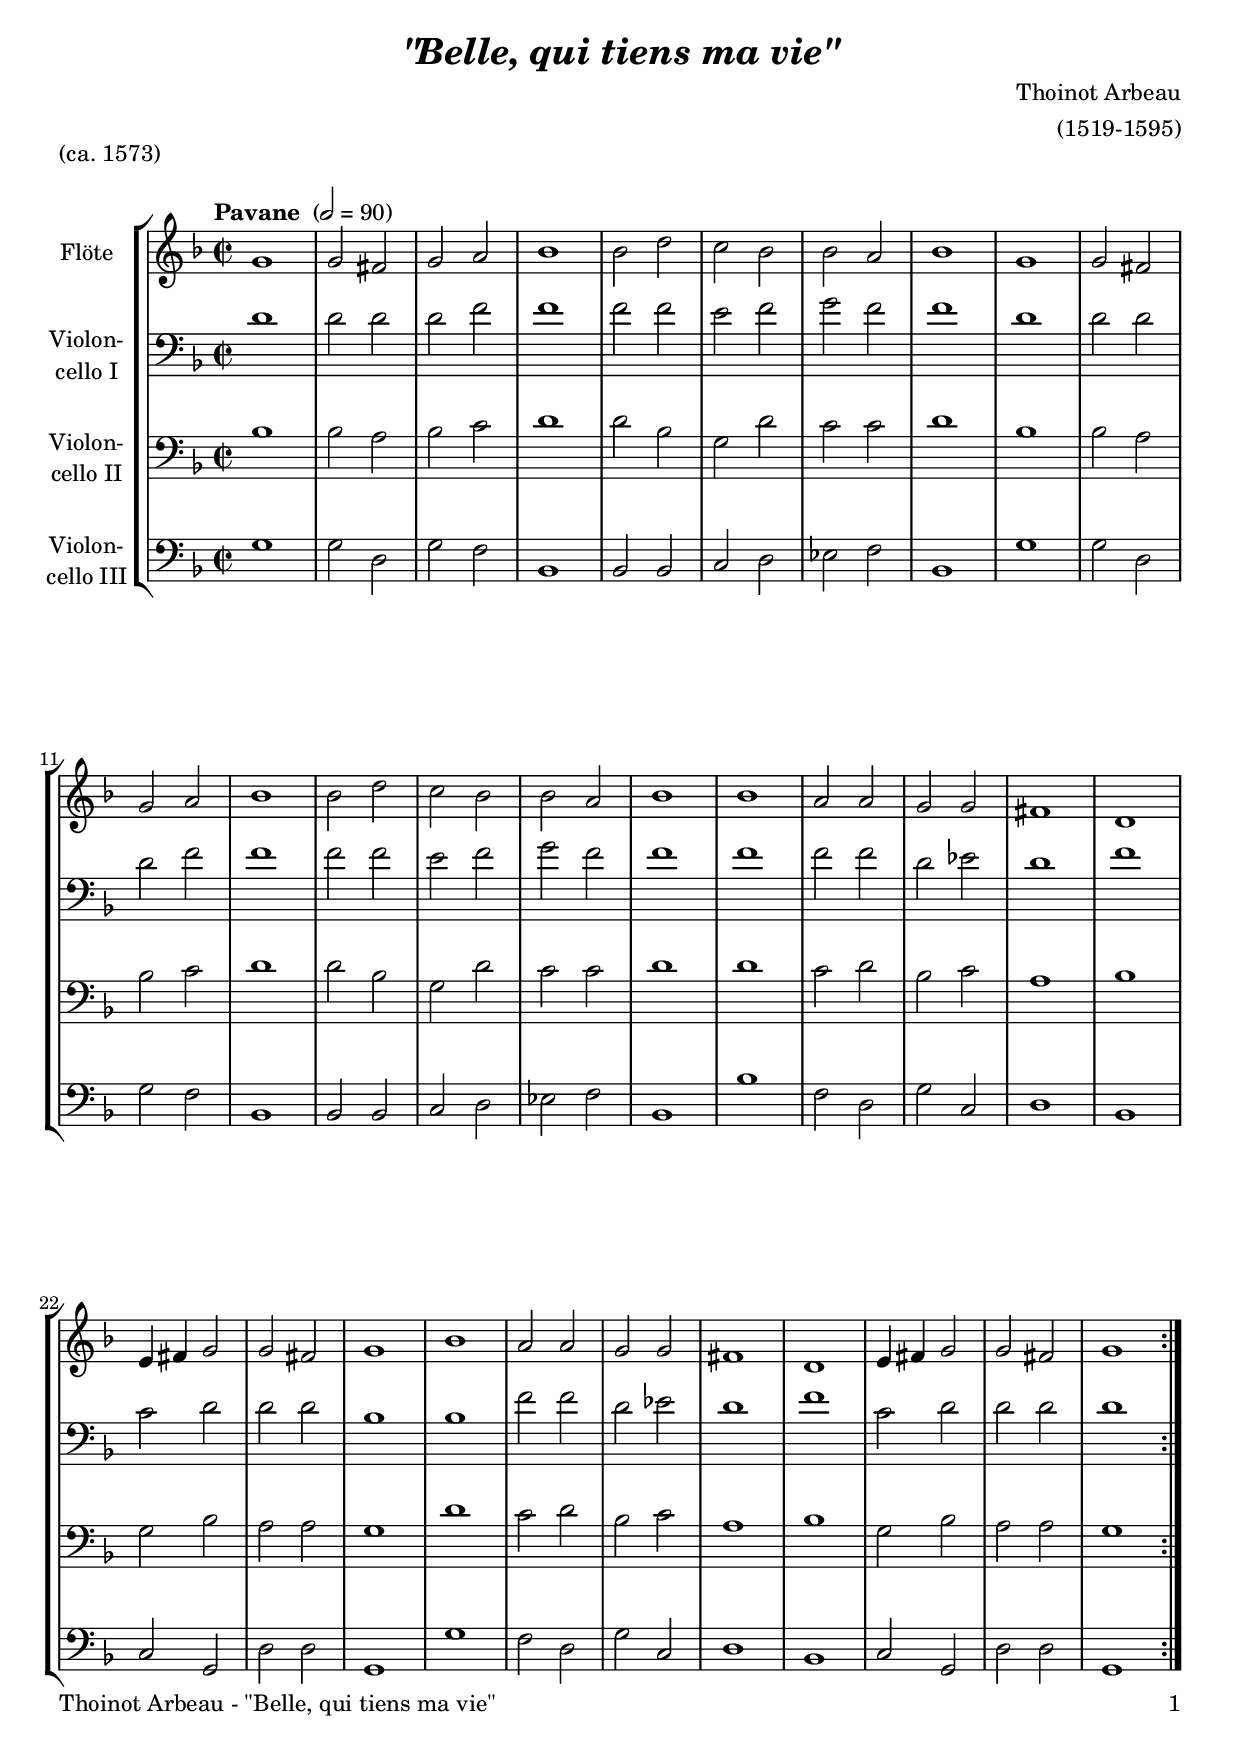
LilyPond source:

\version "2.18.2"
\include "deutsch.ly"
  
#(set-global-staff-size 20)

\header {
  title     = \markup \bold \italic "\"Belle, qui tiens ma vie\""
  composer  = "Thoinot Arbeau"
  arranger  = "(1519-1595)"
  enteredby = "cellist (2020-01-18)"
  piece     = "(ca. 1573)"
}

voiceconsts = {
  \key d \minor
  \time 2/2
  \clef "bass"
%  \numericTimeSignature
  \compressFullBarRests
  % Set default beaming for all staves
% \set Timing.beamExceptions = #'()
% \set Timing.baseMoment     = #(ly:make-moment 1 4)
% \set Timing.beatStructure  = #'(1 1 1)
  \tempo "Pavane " 2=90
}

micl = "clarinet"
mifl = "flute"
miob = "oboe"
mifh = "french horn"
misx = "tenor sax"
mist = "string ensemble 1"
miba = "cello"

va = {
  \voiceconsts
  \clef "treble"
  
  \repeat volta 2 {
    g'1 % 2
    g'2 fis'2 % 3
    g'2 a'2 % 4
    b'1 % 5
    b'2 d''2 % 6
    c''2 b'2 % 7
    b'2 a'2 % 8
    b'1 % 9
    g'1 % 10
    g'2 fis'2 % 11
    g'2 a'2 % 12
    b'1 % 13
    b'2 d''2 % 14
    c''2 b'2 % 15
    b'2 a'2 % 16
    b'1 % 17
    b'1 % 18
    a'2 a'2 % 19
    g'2 g'2 % 20
    fis'1 % 21
    d'1 % 22
    e'4 fis'4 g'2 % 23
    g'2 fis'2 % 24
    g'1 % 25
    b'1 % 26
    a'2 a'2 % 27
    g'2 g'2 % 28
    fis'1 % 29
    d'1 % 30
    e'4 fis'4 g'2 % 31
    g'2 fis'2 % 32
    g'1
  }
}

vb = {
  \voiceconsts

  \repeat volta 2 {
    d'1 % 2
    d'2 d'2 % 3
    d'2 f'2 % 4
    f'1 % 5
    f'2 f'2 % 6
    e'2 f'2 % 7
    g'2 f'2 % 8
    f'1 % 9
    d'1 % 10
    d'2 d'2 % 11
    d'2 f'2 % 12
    f'1 % 13
    f'2 f'2 % 14
    e'2 f'2 % 15
    g'2 f'2 % 16
    f'1 % 17
    f'1 % 18
    f'2 f'2 % 19
    d'2 es'2 % 20
    d'1 % 21
    f'1 % 22
    c'2 d'2 % 23
    d'2 d'2 % 24
    b1 % 25
    b1 % 26
    f'2 f'2 % 27
    d'2 es'2 % 28
    d'1 % 29
    f'1 % 30
    c'2 d'2 % 31
    d'2 d'2 % 32
    d'1
  }
}

vc = {
  \voiceconsts

  \repeat volta 2 {
    b1 % 2
    b2 a2 % 3
    b2 c'2 % 4
    d'1 % 5
    d'2 b2 % 6
    g2 d'2 % 7
    c'2 c'2 % 8
    d'1 % 9
    b1 % 10
    b2 a2 % 11
    b2 c'2 % 12
    d'1 % 13
    d'2 b2 % 14
    g2 d'2 % 15
    c'2 c'2 % 16
    d'1 % 17
    d'1 % 18
    c'2 d'2 % 19
    b2 c'2 % 20
    a1 % 21
    b1 % 22
    g2 b2 % 23
    a2 a2 % 24
    g1 % 25
    d'1 % 26
    c'2 d'2 % 27
    b2 c'2 % 28
    a1 % 29
    b1 % 30
    g2 b2 % 31
    a2 a2 % 32
    g1
  }
}

vd = {
  \voiceconsts

  \repeat volta 2 {
    g1 % 2
    g2 d2 % 3
    g2 f2 % 4
    b,1 % 5
    b,2 b,2 % 6
    c2 d2 % 7
    es2 f2 % 8
    b,1 % 9
    g1 % 10
    g2 d2 % 11
    g2 f2 % 12
    b,1 % 13
    b,2 b,2 % 14
    c2 d2 % 15
    es2 f2 % 16
    b,1 % 17
    b1 % 18
    f2 d2 % 19
    g2 c2 % 20
    d1 % 21
    b,1 % 22
    c2 g,2 % 23
    d2 d2 % 24
    g,1 % 25
    g1 % 26
    f2 d2 % 27
    g2 c2 % 28
    d1 % 29
    b,1 % 30
    c2 g,2 % 31
    d2 d2 % 32
    g,1
  }
}


music = \new StaffGroup <<
      \new Staff {
        \set Staff.midiInstrument = \mifl
        \set Staff.instrumentName = \markup \center-column { "Flöte" }
        \transpose d d { \va }
      }

      \new Staff {
        \set Staff.midiInstrument = \miba
        \set Staff.instrumentName = \markup \center-column { "Violon-" "cello I" }
        \transpose d d { \vb }
      }

      \new Staff {
        \set Staff.midiInstrument = \miba
        \set Staff.instrumentName = \markup \center-column { "Violon-" "cello II" }
        \transpose d d { \vc }
      }

      \new Staff {
        \set Staff.midiInstrument = \miba
        \set Staff.instrumentName = \markup \center-column { "Violon-" "cello III" }
        \transpose d d { \vd }
      }
>>

\book {
\paper {
  print-page-number = ##t
  print-first-page-number = ##t
  ragged-last-bottom = ##f
  oddHeaderMarkup = \markup \null
  evenHeaderMarkup = \markup \null
  oddFooterMarkup = \markup {
    \fill-line {
      \on-the-fly #print-page-number-check-first
      "Thoinot Arbeau - \"Belle, qui tiens ma vie\"" \fromproperty #'page:page-number-string
      }
    }
    evenFooterMarkup = \oddFooterMarkup
  }  \score {
    \music
    \layout {}
  }

  \score {
    \unfoldRepeats \music

    \midi {
      \context {
        \Score
      }
    }
  }
}